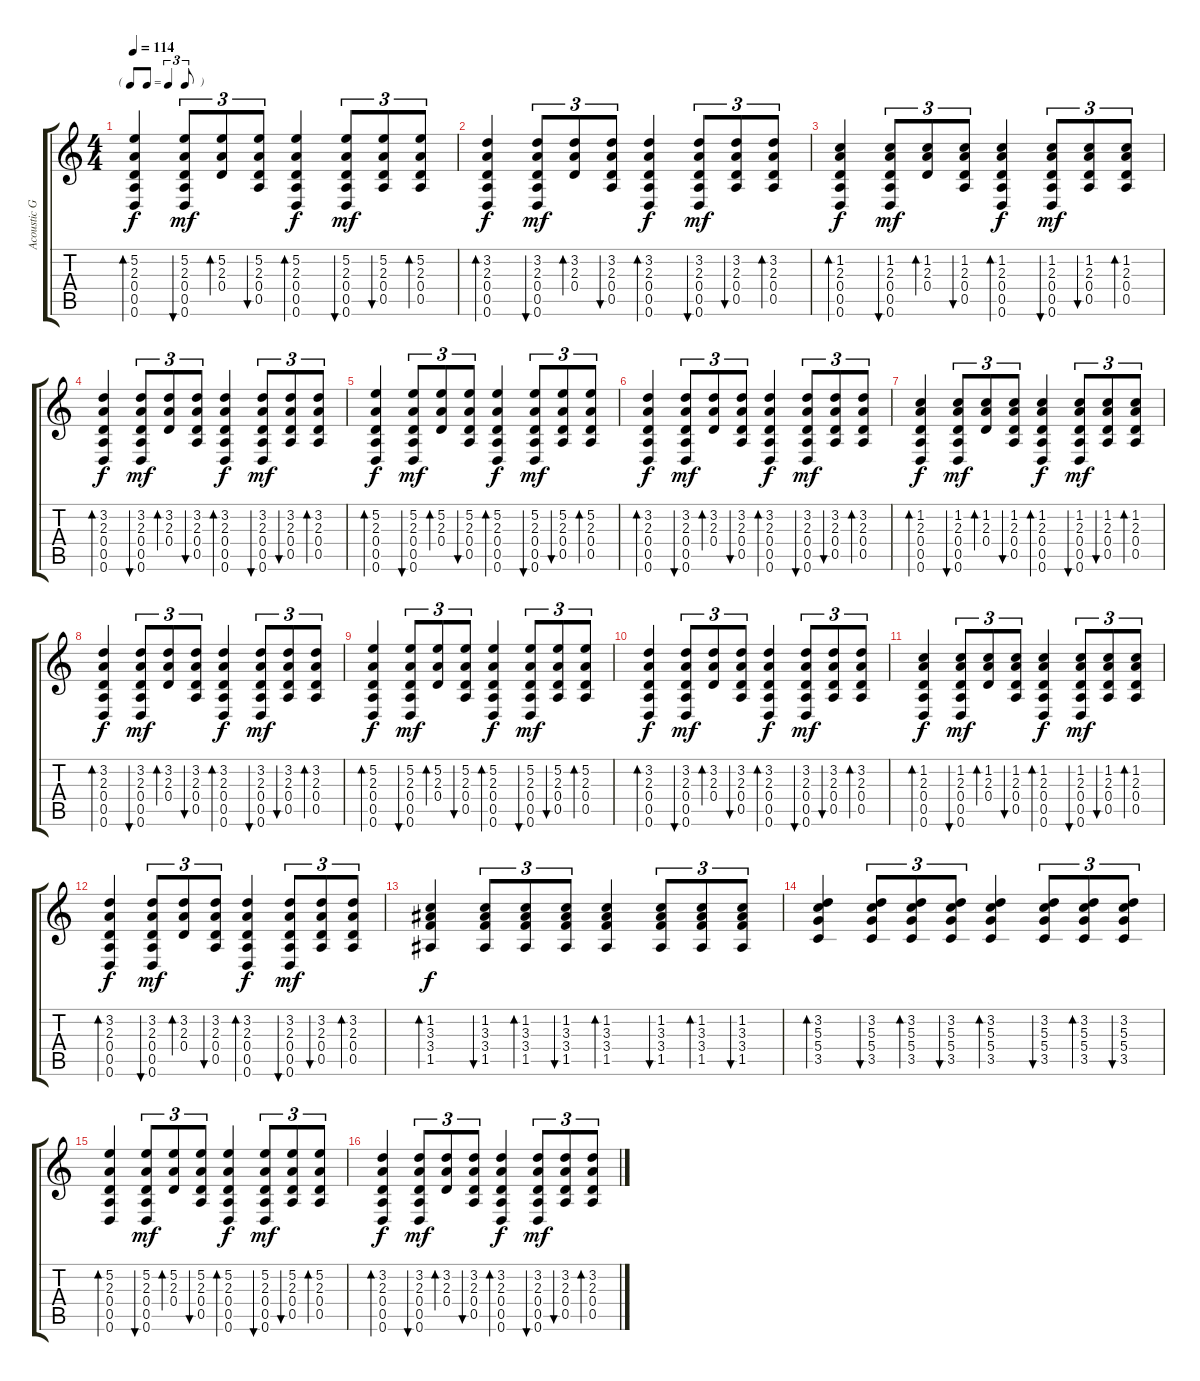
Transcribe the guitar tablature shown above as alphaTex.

\track ("Acoustic Guitar" "Acoustic G") {instrument acousticguitarsteel}
\staff {score tabs}
\tuning (E4 B3 G3 D3 A2 D2) {hide}
\ts (4 4)
\tf triplet8th
\tempo 114
\clef g2
\ks c
(5.2 2.3 0.4 0.5 0.6).4{bd 30 dy f} (5.2 2.3 0.4 0.5 0.6).8{tu (3 2) bu 30 dy mf} (5.2 2.3 0.4).8{tu (3 2) bd 30} (5.2 2.3 0.4 0.5).8{tu (3 2) bu 120} (5.2 2.3 0.4 0.5 0.6).4{bd 30 dy f} (5.2 2.3 0.4 0.5 0.6).8{tu (3 2) bu 30 dy mf} (5.2 2.3 0.4 0.5).8{tu (3 2) bu 30} (5.2 2.3 0.4 0.5).8{tu (3 2) bd 30} |
(3.2 2.3 0.4 0.5 0.6).4{bd 30 dy f} (3.2 2.3 0.4 0.5 0.6).8{tu (3 2) bu 30 dy mf} (3.2 2.3 0.4).8{tu (3 2) bd 30} (3.2 2.3 0.4 0.5).8{tu (3 2) bu 120} (3.2 2.3 0.4 0.5 0.6).4{bd 30 dy f} (3.2 2.3 0.4 0.5 0.6).8{tu (3 2) bu 30 dy mf} (3.2 2.3 0.4 0.5).8{tu (3 2) bu 30} (3.2 2.3 0.4 0.5).8{tu (3 2) bd 30} |
(1.2 2.3 0.4 0.5 0.6).4{bd 30 dy f} (1.2 2.3 0.4 0.5 0.6).8{tu (3 2) bu 30 dy mf} (1.2 2.3 0.4).8{tu (3 2) bd 30} (1.2 2.3 0.4 0.5).8{tu (3 2) bu 120} (1.2 2.3 0.4 0.5 0.6).4{bd 30 dy f} (1.2 2.3 0.4 0.5 0.6).8{tu (3 2) bu 30 dy mf} (1.2 2.3 0.4 0.5).8{tu (3 2) bu 30} (1.2 2.3 0.4 0.5).8{tu (3 2) bd 30} |
(3.2 2.3 0.4 0.5 0.6).4{bd 30 dy f} (3.2 2.3 0.4 0.5 0.6).8{tu (3 2) bu 30 dy mf} (3.2 2.3 0.4).8{tu (3 2) bd 30} (3.2 2.3 0.4 0.5).8{tu (3 2) bu 120} (3.2 2.3 0.4 0.5 0.6).4{bd 30 dy f} (3.2 2.3 0.4 0.5 0.6).8{tu (3 2) bu 30 dy mf} (3.2 2.3 0.4 0.5).8{tu (3 2) bu 30} (3.2 2.3 0.4 0.5).8{tu (3 2) bd 30} |
(5.2 2.3 0.4 0.5 0.6).4{bd 30 dy f} (5.2 2.3 0.4 0.5 0.6).8{tu (3 2) bu 30 dy mf} (5.2 2.3 0.4).8{tu (3 2) bd 30} (5.2 2.3 0.4 0.5).8{tu (3 2) bu 120} (5.2 2.3 0.4 0.5 0.6).4{bd 30 dy f} (5.2 2.3 0.4 0.5 0.6).8{tu (3 2) bu 30 dy mf} (5.2 2.3 0.4 0.5).8{tu (3 2) bu 30} (5.2 2.3 0.4 0.5).8{tu (3 2) bd 30} |
(3.2 2.3 0.4 0.5 0.6).4{bd 30 dy f} (3.2 2.3 0.4 0.5 0.6).8{tu (3 2) bu 30 dy mf} (3.2 2.3 0.4).8{tu (3 2) bd 30} (3.2 2.3 0.4 0.5).8{tu (3 2) bu 120} (3.2 2.3 0.4 0.5 0.6).4{bd 30 dy f} (3.2 2.3 0.4 0.5 0.6).8{tu (3 2) bu 30 dy mf} (3.2 2.3 0.4 0.5).8{tu (3 2) bu 30} (3.2 2.3 0.4 0.5).8{tu (3 2) bd 30} |
(1.2 2.3 0.4 0.5 0.6).4{bd 30 dy f} (1.2 2.3 0.4 0.5 0.6).8{tu (3 2) bu 30 dy mf} (1.2 2.3 0.4).8{tu (3 2) bd 30} (1.2 2.3 0.4 0.5).8{tu (3 2) bu 120} (1.2 2.3 0.4 0.5 0.6).4{bd 30 dy f} (1.2 2.3 0.4 0.5 0.6).8{tu (3 2) bu 30 dy mf} (1.2 2.3 0.4 0.5).8{tu (3 2) bu 30} (1.2 2.3 0.4 0.5).8{tu (3 2) bd 30} |
(3.2 2.3 0.4 0.5 0.6).4{bd 30 dy f} (3.2 2.3 0.4 0.5 0.6).8{tu (3 2) bu 30 dy mf} (3.2 2.3 0.4).8{tu (3 2) bd 30} (3.2 2.3 0.4 0.5).8{tu (3 2) bu 120} (3.2 2.3 0.4 0.5 0.6).4{bd 30 dy f} (3.2 2.3 0.4 0.5 0.6).8{tu (3 2) bu 30 dy mf} (3.2 2.3 0.4 0.5).8{tu (3 2) bu 30} (3.2 2.3 0.4 0.5).8{tu (3 2) bd 30} |
(5.2 2.3 0.4 0.5 0.6).4{bd 30 dy f} (5.2 2.3 0.4 0.5 0.6).8{tu (3 2) bu 30 dy mf} (5.2 2.3 0.4).8{tu (3 2) bd 30} (5.2 2.3 0.4 0.5).8{tu (3 2) bu 120} (5.2 2.3 0.4 0.5 0.6).4{bd 30 dy f} (5.2 2.3 0.4 0.5 0.6).8{tu (3 2) bu 30 dy mf} (5.2 2.3 0.4 0.5).8{tu (3 2) bu 30} (5.2 2.3 0.4 0.5).8{tu (3 2) bd 30} |
(3.2 2.3 0.4 0.5 0.6).4{bd 30 dy f} (3.2 2.3 0.4 0.5 0.6).8{tu (3 2) bu 30 dy mf} (3.2 2.3 0.4).8{tu (3 2) bd 30} (3.2 2.3 0.4 0.5).8{tu (3 2) bu 120} (3.2 2.3 0.4 0.5 0.6).4{bd 30 dy f} (3.2 2.3 0.4 0.5 0.6).8{tu (3 2) bu 30 dy mf} (3.2 2.3 0.4 0.5).8{tu (3 2) bu 30} (3.2 2.3 0.4 0.5).8{tu (3 2) bd 30} |
(1.2 2.3 0.4 0.5 0.6).4{bd 30 dy f} (1.2 2.3 0.4 0.5 0.6).8{tu (3 2) bu 30 dy mf} (1.2 2.3 0.4).8{tu (3 2) bd 30} (1.2 2.3 0.4 0.5).8{tu (3 2) bu 120} (1.2 2.3 0.4 0.5 0.6).4{bd 30 dy f} (1.2 2.3 0.4 0.5 0.6).8{tu (3 2) bu 30 dy mf} (1.2 2.3 0.4 0.5).8{tu (3 2) bu 30} (1.2 2.3 0.4 0.5).8{tu (3 2) bd 30} |
(3.2 2.3 0.4 0.5 0.6).4{bd 30 dy f} (3.2 2.3 0.4 0.5 0.6).8{tu (3 2) bu 30 dy mf} (3.2 2.3 0.4).8{tu (3 2) bd 30} (3.2 2.3 0.4 0.5).8{tu (3 2) bu 120} (3.2 2.3 0.4 0.5 0.6).4{bd 30 dy f} (3.2 2.3 0.4 0.5 0.6).8{tu (3 2) bu 30 dy mf} (3.2 2.3 0.4 0.5).8{tu (3 2) bu 30} (3.2 2.3 0.4 0.5).8{tu (3 2) bd 30} |
(1.2 3.3 3.4 1.5).4{bd 30 dy f} (1.2 3.3 3.4 1.5).8{tu (3 2) bu 30} (1.2 3.3 3.4 1.5).8{tu (3 2) bd 30} (1.2 3.3 3.4 1.5).8{tu (3 2) bu 30} (1.2 3.3 3.4 1.5).4{bd 30} (1.2 3.3 3.4 1.5).8{tu (3 2) bu 30} (1.2 3.3 3.4 1.5).8{tu (3 2) bd 30} (1.2 3.3 3.4 1.5).8{tu (3 2) bu 30} |
(3.2 5.3 5.4 3.5).4{bd 30} (3.2 5.3 5.4 3.5).8{tu (3 2) bu 30} (3.2 5.3 5.4 3.5).8{tu (3 2) bd 30} (3.2 5.3 5.4 3.5).8{tu (3 2) bu 30} (3.2 5.3 5.4 3.5).4{bd 30} (3.2 5.3 5.4 3.5).8{tu (3 2) bu 30} (3.2 5.3 5.4 3.5).8{tu (3 2) bd 30} (3.2 5.3 5.4 3.5).8{tu (3 2) bu 30} |
(5.2 2.3 0.4 0.5 0.6).4{bd 30} (5.2 2.3 0.4 0.5 0.6).8{tu (3 2) bu 30 dy mf} (5.2 2.3 0.4).8{tu (3 2) bd 30} (5.2 2.3 0.4 0.5).8{tu (3 2) bu 120} (5.2 2.3 0.4 0.5 0.6).4{bd 30 dy f} (5.2 2.3 0.4 0.5 0.6).8{tu (3 2) bu 30 dy mf} (5.2 2.3 0.4 0.5).8{tu (3 2) bu 30} (5.2 2.3 0.4 0.5).8{tu (3 2) bd 30} |
(3.2 2.3 0.4 0.5 0.6).4{bd 30 dy f} (3.2 2.3 0.4 0.5 0.6).8{tu (3 2) bu 30 dy mf} (3.2 2.3 0.4).8{tu (3 2) bd 30} (3.2 2.3 0.4 0.5).8{tu (3 2) bu 120} (3.2 2.3 0.4 0.5 0.6).4{bd 30 dy f} (3.2 2.3 0.4 0.5 0.6).8{tu (3 2) bu 30 dy mf} (3.2 2.3 0.4 0.5).8{tu (3 2) bu 30} (3.2 2.3 0.4 0.5).8{tu (3 2) bd 30}
